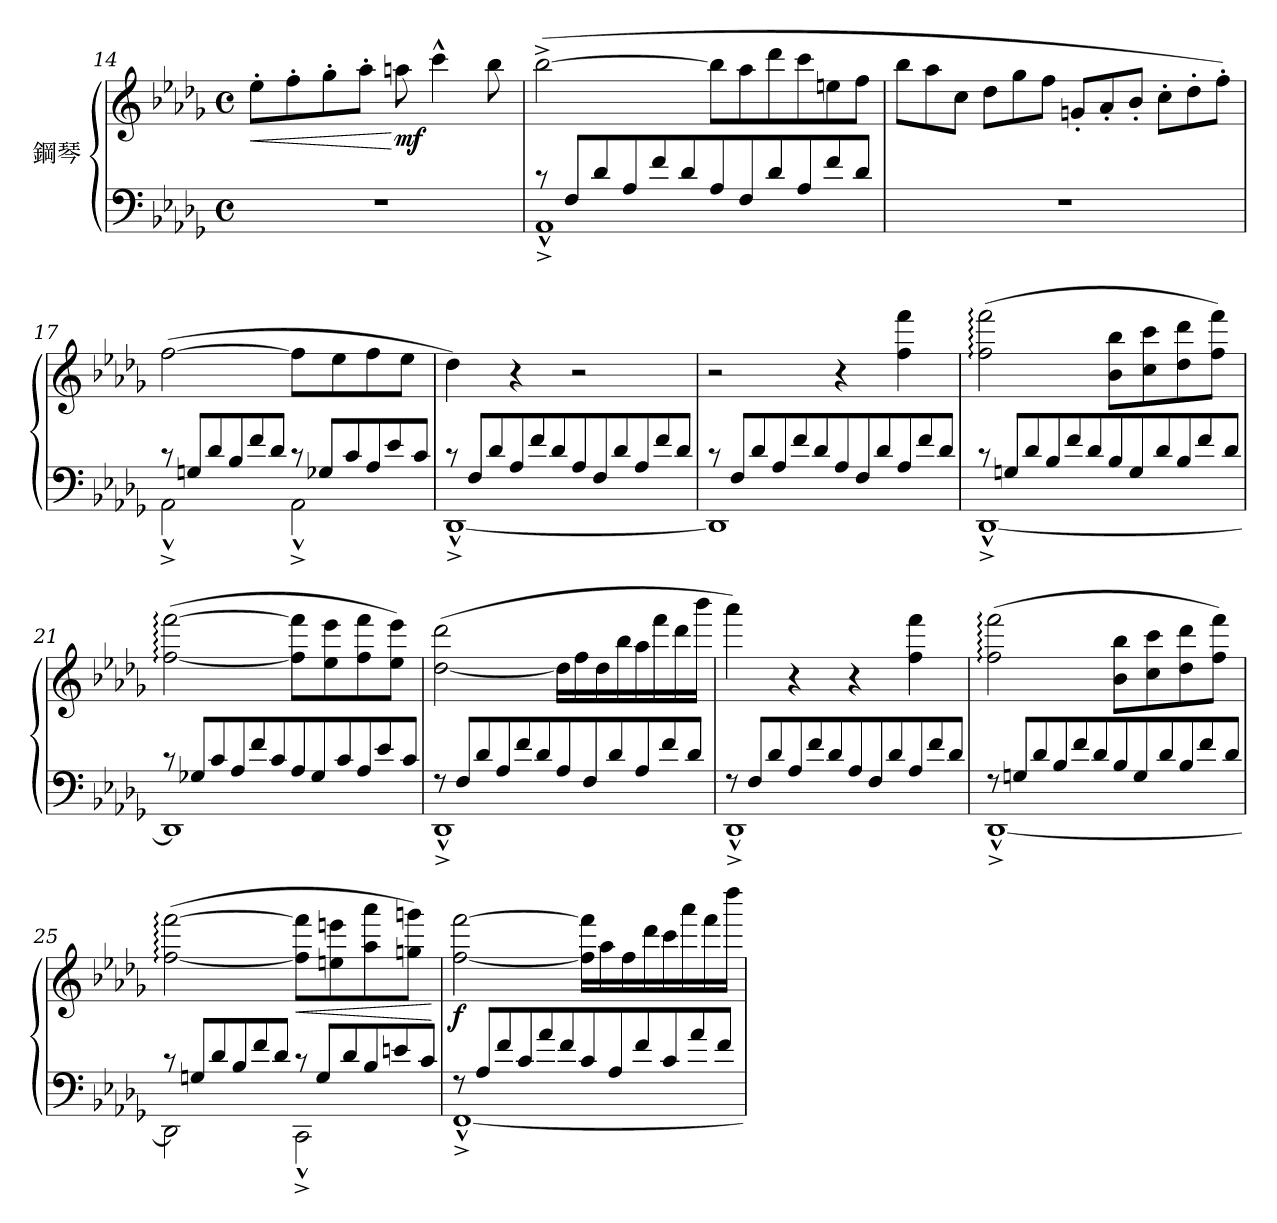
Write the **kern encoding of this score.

**kern	**kern	**dynam
*part1	*part1	*part1
*staff2	*staff1	*staff1/2
*I"鋼琴	*	*
*clefF4	*clefG2	*
*k[b-e-a-d-g-]	*k[b-e-a-d-g-]	*
*M4/4	*M4/4	*
*met(c)	*met(c)	*
*MM60	*MM60	*
=14	=14	=14
!	!	!LO:HP:b
1r	8ee-'\L	<
.	8ff'\	.
*	*MM56	*
.	8gg-'\	.
.	8aa-'\J	.
*	*MM52	*
!	!	!LO:DY:n=1:b
.	8aan\	[ mf
.	4ccc^^\	.
*	*MM56	*
.	8bb-\	.
=15	=15	=15
*Xtuplet	*	*
*	*MM60	*
*^	*	*
12r	1AA-^^^	(>[2bb-^\	.
*	*	*MM64	*
12F/L	.	.	.
12d-/	.	.	.
12A-/	.	.	.
12f/	.	.	.
12d-/	.	.	.
*	*	*Xtuplet	*
12A-/	.	12bb-\L]	.
12F/	.	12aa-\	.
12d-/	.	12ddd-\	.
12A-/	.	12ccc\	.
12f/	.	12een\	.
12d-/J	.	12ff\J	.
!!LO:LB:g=z
=16	=16	=16	=16
*	*	*MM60	*
1r	2ryy	12bb-\L	.
.	.	12aa-\	.
.	.	12cc\J	.
*	*	*MM56	*
.	.	12dd-\L	.
.	.	12gg-\	.
.	.	12ff\J	.
*	*	*MM52	*
.	2ryy	12gn'/L	.
.	.	12a-'/	.
.	.	12b-'/J	.
*	*	*MM56	*
.	.	12cc'\L	.
.	.	12dd-'\	.
.	.	12ff'\J)	.
=17	=17	=17	=17
*	*	*MM60	*
12r	2AA-^^^\	(>[2ff\	.
*	*	*MM64	*
12Gn/L	.	.	.
12d-/	.	.	.
12B-/	.	.	.
12f/	.	.	.
12d-/J	.	.	.
12r	2AA-^^^\	8ff\L]	.
12G-X/L	.	.	.
.	.	8ee-\	.
12c/	.	.	.
12A-/	.	8ff\	.
12e-/	.	.	.
.	.	8ee-\J	.
12c/J	.	.	.
=18	=18	=18	=18
12r	[1DD-^^^	4dd-\)	.
12F/L	.	.	.
12d-/	.	.	.
12A-/	.	4r	.
12f/	.	.	.
12d-/	.	.	.
12A-/	.	2r	.
12F/	.	.	.
12d-/	.	.	.
12A-/	.	.	.
12f/	.	.	.
12d-/J	.	.	.
!!LO:PB:g=z
=19	=19	=19	=19
12r	1DD-]	2r	.
12F/L	.	.	.
12d-/	.	.	.
12A-/	.	.	.
12f/	.	.	.
12d-/	.	.	.
12A-/	.	4r	.
12F/	.	.	.
12d-/	.	.	.
12A-/	.	4ff\ 4fff\	.
12f/	.	.	.
12d-/J	.	.	.
=20	=20	=20	=20
12r	[1DD-^^^	(>2ff\: 2fff\:	.
12Gn/L	.	.	.
12d-/	.	.	.
12B-/	.	.	.
12f/	.	.	.
12d-/	.	.	.
12B-/	.	8b-\ 8bb-\L	.
12G/	.	.	.
.	.	8cc\ 8ccc\	.
12d-/	.	.	.
12B-/	.	8dd-\ 8ddd-\	.
12f/	.	.	.
.	.	8ff\ 8fff\J)	.
12d-/J	.	.	.
=21	=21	=21	=21
12r	1DD-]	(>[2ff\: [2fff\:	.
12G-X/L	.	.	.
12c/	.	.	.
12A-/	.	.	.
12f/	.	.	.
12c/	.	.	.
12A-/	.	8ff\] 8fff\]L	.
12G-/	.	.	.
.	.	8ee-\ 8eee-\	.
12c/	.	.	.
12A-/	.	8ff\ 8fff\	.
12e-/	.	.	.
.	.	8ee-\ 8eee-\J)	.
12c/J	.	.	.
!!LO:LB:g=z
=22	=22	=22	=22
12rF	1DD-^^^	(>[2dd-\ 2ddd-\	.
12F/L	.	.	.
12d-/	.	.	.
12A-/	.	.	.
12f/	.	.	.
12d-/	.	.	.
12A-/	.	16dd-\LL]	.
.	.	16ff\	.
12F/	.	.	.
.	.	16dd-\	.
12d-/	.	.	.
.	.	16bb-\	.
12A-/	.	16aa-\	.
.	.	16fff\	.
12f/	.	.	.
.	.	16ddd-\	.
12d-/J	.	.	.
.	.	16bbb-\JJ	.
=23	=23	=23	=23
12rF	1DD-^^^	4aaa-\)	.
12F/L	.	.	.
12d-/	.	.	.
12A-/	.	4r	.
12f/	.	.	.
12d-/	.	.	.
12A-/	.	4r	.
12F/	.	.	.
12d-/	.	.	.
12A-/	.	4ff\ 4fff\	.
12f/	.	.	.
12d-/J	.	.	.
=24	=24	=24	=24
12rF	[1DD-^^^	(>2ff\: 2fff\:	.
12Gn/L	.	.	.
12d-/	.	.	.
12B-/	.	.	.
12f/	.	.	.
12d-/	.	.	.
12B-/	.	8b-\ 8bb-\L	.
12G/	.	.	.
.	.	8cc\ 8ccc\	.
12d-/	.	.	.
12B-/	.	8dd-\ 8ddd-\	.
12f/	.	.	.
.	.	8ff\ 8fff\J)	.
12d-/J	.	.	.
!!LO:LB:g=z
=25	=25	=25	=25
12r	2DD-\]	(>[2ff\: [2fff\:	.
12Gn/L	.	.	.
12d-/	.	.	.
12B-/	.	.	.
12f/	.	.	.
12d-/J	.	.	.
!	!	!	!LO:HP:b
12r	2CC^^^\	8ff\] 8fff\]L	<
12G/L	.	.	.
.	.	8een\ 8eeen\	.
12d-/	.	.	.
12B-/	.	8aa-\ 8aaa-\	.
12en/	.	.	.
.	.	8ggn\ 8gggn\J)	.
12c/J	.	.	.
*v	*v	*	*
.	.	[
=26	=26	=26
*^	*	*
!	!	!	!LO:DY:b
12rF	[1FF^^^	[2ff\ [2fff\	f
12A-/L	.	.	.
12f/	.	.	.
12c/	.	.	.
12a-/	.	.	.
12f/	.	.	.
12c/	.	16ff\] 16fff\]LL	.
.	.	16aa-\	.
12A-/	.	.	.
.	.	16ff\	.
12f/	.	.	.
.	.	16ddd-\	.
12c/	.	16ccc\	.
.	.	16aaa-\	.
12a-/	.	.	.
.	.	16fff\	.
12f/J	.	.	.
.	.	16dddd-\JJ	.
*v	*v	*	*
=	=	=
*-	*-	*-
